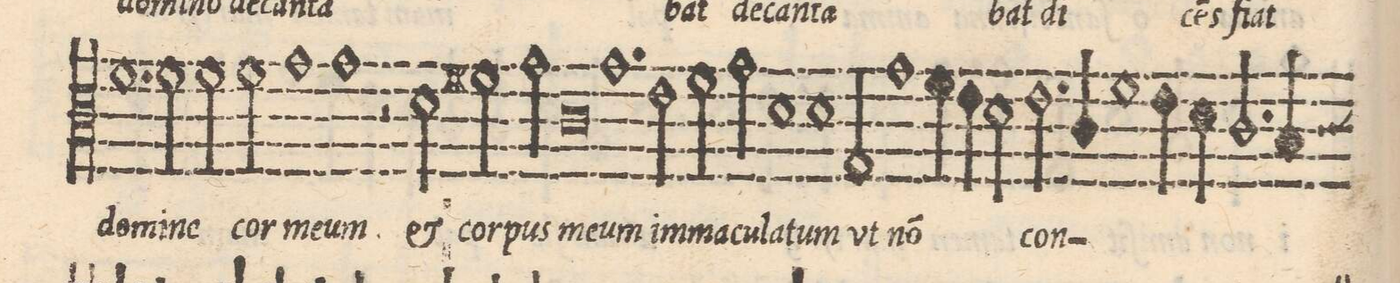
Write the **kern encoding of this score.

**kern	**text
*I"TENOR	*
*clefC3	*
*k[]	*
*met(C|)	*
*M2/1	*
1.f	do-
=45-	=45-
2f\	-mi-
2f\	-ne
2f\	cor
=46-	=46-
1g	me-
1g	-um
=47-	=47-
2r	.
2d\	et
2f#X\	cor-
2g\	pus
=48-	=48-
0c	me-
1.g	-um
=49-	=49-
2e\	im-
2fny\	-ma-
2g\	-cu-
=50-	=50-
1d	-la-
1d	-tum
=51-	=51-
2G/	vt
1g\	nõ(n)
4f\	.
4e\	.
=52-	=52-
2d\	con-
2.e\	.
4c/	.
1f\	.
=53-	=53-
4e\	.
4d\	.
2.c/	.
4B/	.
*custos:c	*
=54-	=54-
*-	*-
